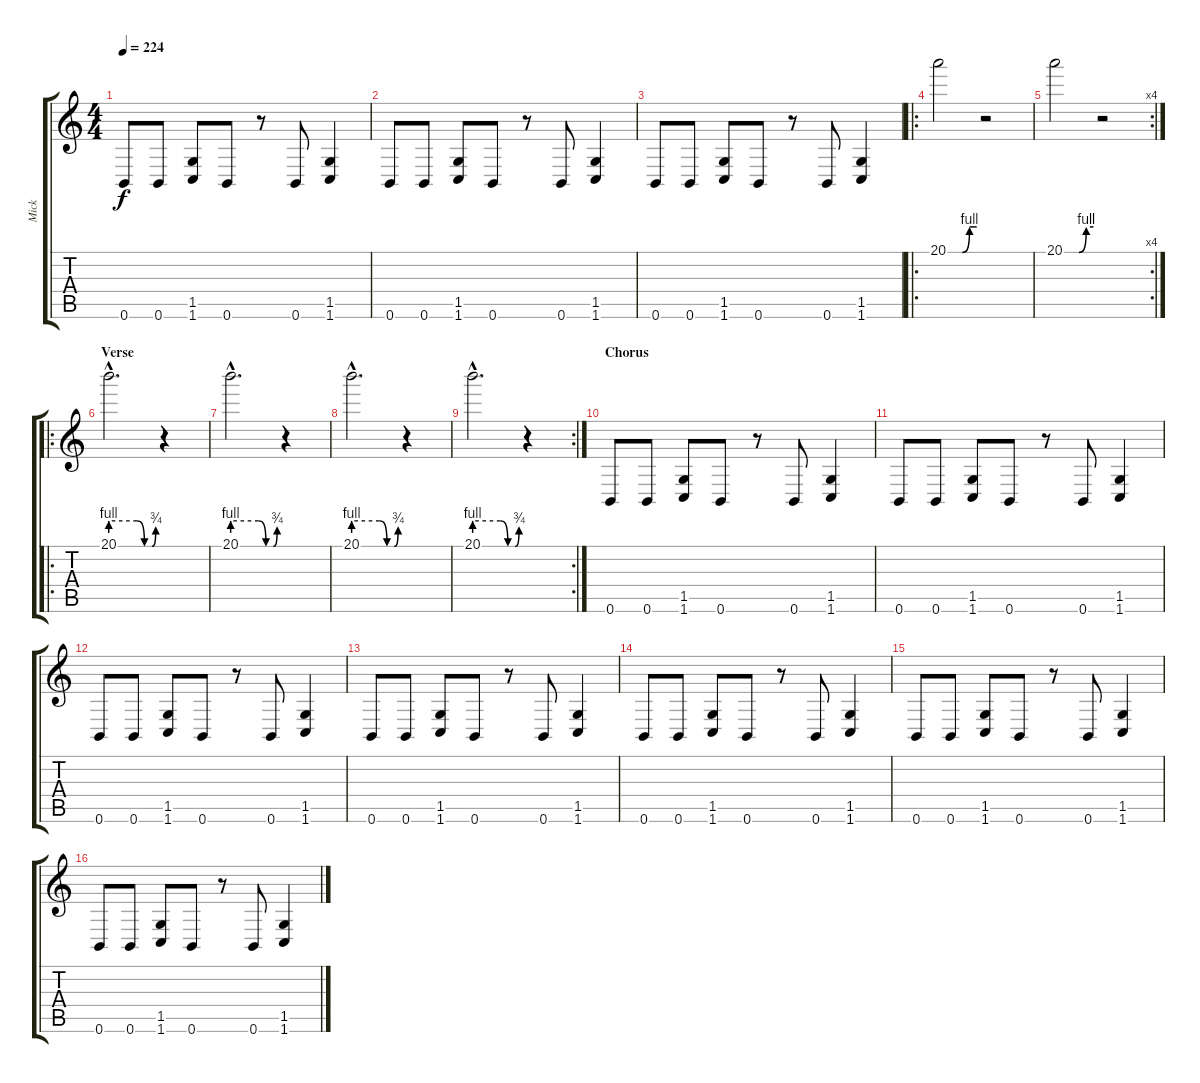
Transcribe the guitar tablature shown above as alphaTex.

\track ("Mick" "Mick") {instrument distortionguitar}
\staff {score tabs}
\tuning (Db4 Ab3 E3 B2 Gb2 B1) {hide}
\ts (4 4)
\tempo 224
\clef g2
\ks c
0.6.8{dy f} 0.6.8 (1.5 1.6).8 0.6.8 r.8 0.6.8 (1.5 1.6).4 |
0.6.8 0.6.8 (1.5 1.6).8 0.6.8 r.8 0.6.8 (1.5 1.6).4 |
0.6.8 0.6.8 (1.5 1.6).8 0.6.8 r.8 0.6.8 (1.5 1.6).4 |
\ro
20.1{be (custom 0 0 30 0 45 4 60 4)}.2 r.2 |
\rc 4
20.1{be (custom 0 0 30 0 45 4 60 4)}.2 r.2 |
\ro
\section ("" "Verse")
20.1{be (custom 0 4 35 4 45 0 55 0 60 3) hac}.2{d} r.4 |
20.1{be (custom 0 4 35 4 45 0 55 0 60 3) hac}.2{d} r.4 |
20.1{be (custom 0 4 35 4 45 0 55 0 60 3) hac}.2{d} r.4 |
\rc 2
20.1{be (custom 0 4 35 4 45 0 55 0 60 3) hac}.2{d} r.4 |
\section ("" "Chorus")
0.6.8 0.6.8 (1.5 1.6).8 0.6.8 r.8 0.6.8 (1.5 1.6).4 |
0.6.8 0.6.8 (1.5 1.6).8 0.6.8 r.8 0.6.8 (1.5 1.6).4 |
0.6.8 0.6.8 (1.5 1.6).8 0.6.8 r.8 0.6.8 (1.5 1.6).4 |
0.6.8 0.6.8 (1.5 1.6).8 0.6.8 r.8 0.6.8 (1.5 1.6).4 |
0.6.8 0.6.8 (1.5 1.6).8 0.6.8 r.8 0.6.8 (1.5 1.6).4 |
0.6.8 0.6.8 (1.5 1.6).8 0.6.8 r.8 0.6.8 (1.5 1.6).4 |
0.6.8 0.6.8 (1.5 1.6).8 0.6.8 r.8 0.6.8 (1.5 1.6).4
